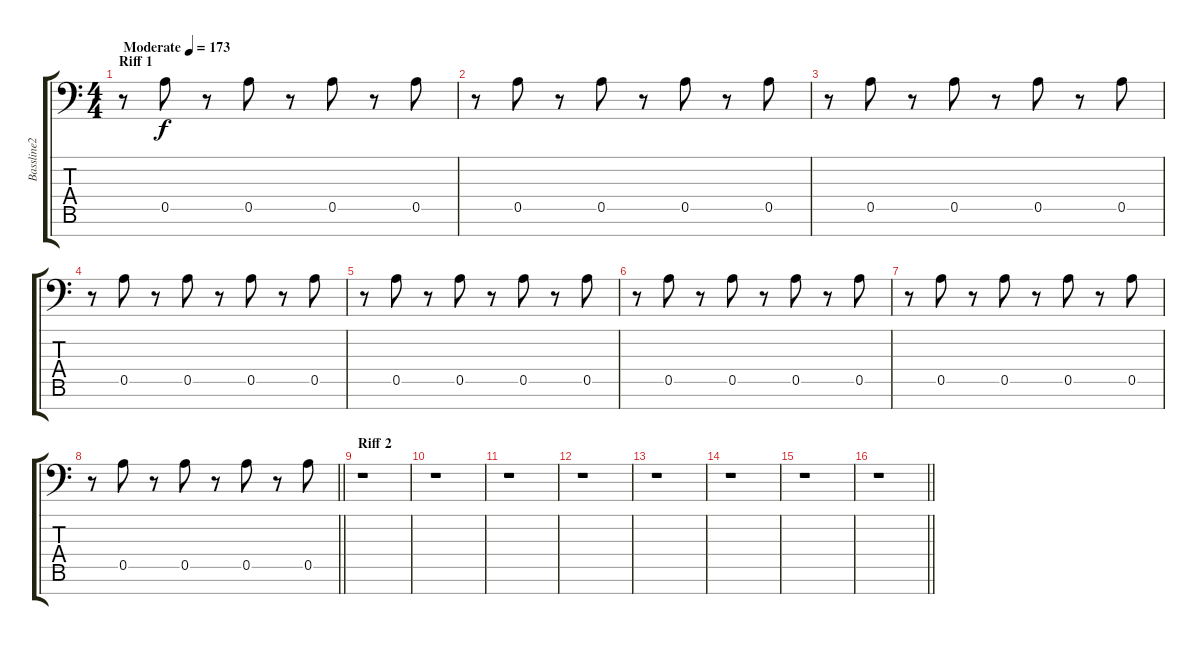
\track ("Bassline2" "Bassline2") {instrument synthbass1}
\staff {score tabs}
\tuning (E4 B3 G3 D3 A2 E2 C-1) {hide}
\ts (4 4)
\section ("" "Riff 1")
\tempo (173 "Moderate")
\clef f4
\ks c
r.8{dy f instrument synthbass1} 0.5.8 r.8 0.5.8 r.8 0.5.8 r.8 0.5.8 |
r.8 0.5.8 r.8 0.5.8 r.8 0.5.8 r.8 0.5.8 |
r.8 0.5.8 r.8 0.5.8 r.8 0.5.8 r.8 0.5.8 |
r.8 0.5.8 r.8 0.5.8 r.8 0.5.8 r.8 0.5.8 |
r.8 0.5.8 r.8 0.5.8 r.8 0.5.8 r.8 0.5.8 |
r.8 0.5.8 r.8 0.5.8 r.8 0.5.8 r.8 0.5.8 |
r.8 0.5.8 r.8 0.5.8 r.8 0.5.8 r.8 0.5.8 |
\barLineRight lightlight
r.8 0.5.8 r.8 0.5.8 r.8 0.5.8 r.8 0.5.8 |
\section ("" "Riff 2")
r.1 |
r.1 |
r.1 |
r.1 |
r.1 |
r.1 |
r.1 |
\barLineRight lightlight
r.1
